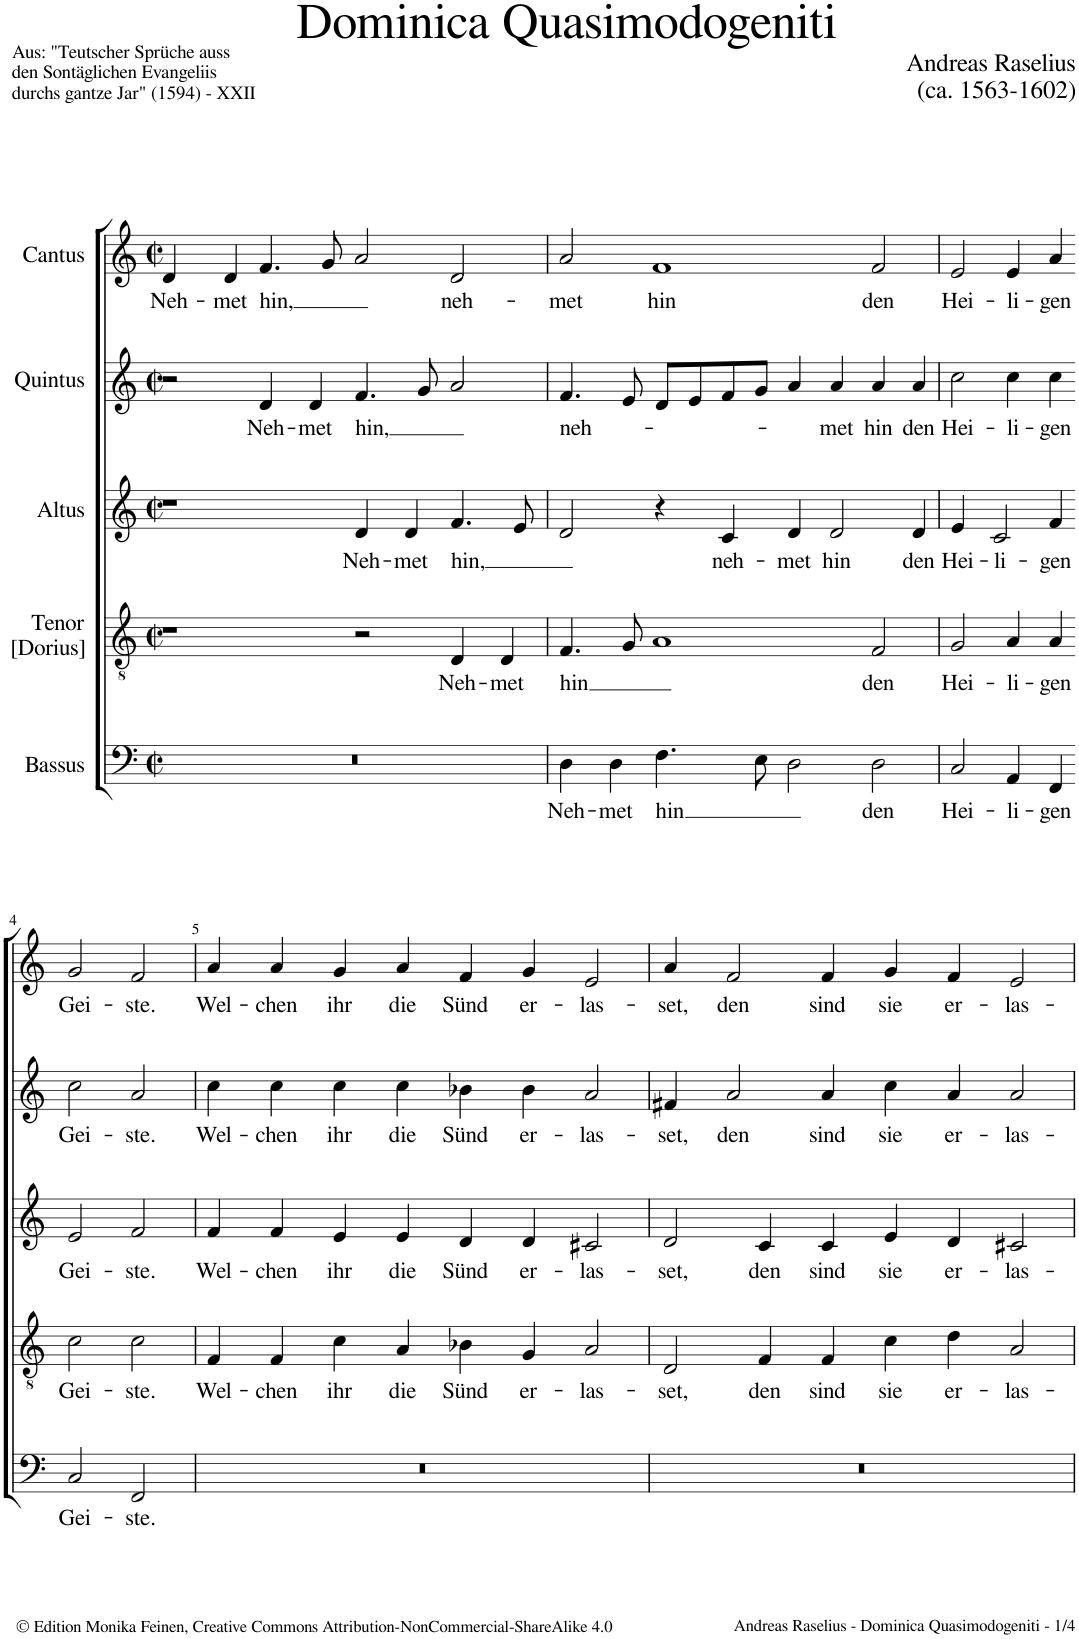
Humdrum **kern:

**kern	**text	**kern	**text	**kern	**text	**kern	**text	**kern	**text
*part5	*part5	*part4	*part4	*part3	*part3	*part2	*part2	*part1	*part1
*staff5	*staff5	*staff4	*staff4	*staff3	*staff3	*staff2	*staff2	*staff1	*staff1
*I"Bassus	*	*I"Tenor [Dorius]	*	*I"Altus	*	*I"Quintus	*	*I"Cantus	*
*clefF4	*	*clefGv2	*	*clefG2	*	*clefG2	*	*clefG2	*
*k[]	*	*k[]	*	*k[]	*	*k[]	*	*k[]	*
*M4/2	*	*M4/2	*	*M4/2	*	*M4/2	*	*M4/2	*
*met(c|)	*	*met(c|)	*	*met(c|)	*	*met(c|)	*	*met(c|)	*
=1	=1	=1	=1	=1	=1	=1	=1	=1	=1
!	!	!	!	!	!	!	!	!	!LO:LY:b
0r	.	1r	.	1r	.	2r	.	4d/	Neh-
!	!	!	!	!	!	!	!	!	!LO:LY:b
.	.	.	.	.	.	.	.	4d/	-met
!	!	!	!	!	!	!	!LO:LY:b	!	!LO:LY:b
.	.	.	.	.	.	4d/	Neh-	4.f/	hin,
!	!	!	!	!	!	!	!LO:LY:b	!	!
.	.	.	.	.	.	4d/	-met	.	.
.	.	.	.	.	.	.	.	8g/	.
!	!	!	!	!	!LO:LY:b	!	!LO:LY:b	!	!
.	.	2r	.	4d/	Neh-	4.f/	hin,	2a/	.
!	!	!	!	!	!LO:LY:b	!	!	!	!
.	.	.	.	4d/	-met	.	.	.	.
.	.	.	.	.	.	8g/	.	.	.
!	!	!	!LO:LY:b	!	!LO:LY:b	!	!	!	!LO:LY:b
.	.	4D/	Neh-	4.f/	hin,	2a/	.	2d/	neh-
!	!	!	!LO:LY:b	!	!	!	!	!	!
.	.	4D/	-met	.	.	.	.	.	.
.	.	.	.	8e/	.	.	.	.	.
=2	=2	=2	=2	=2	=2	=2	=2	=2	=2
!	!LO:LY:b	!	!LO:LY:b	!	!	!	!LO:LY:b	!	!LO:LY:b
4D\	Neh-	4.F/	hin	2d/	.	4.f/	neh-	2a/	-met
!	!LO:LY:b	!	!	!	!	!	!	!	!
4D\	-met	.	.	.	.	.	.	.	.
.	.	8G/	.	.	.	8e/	.	.	.
!	!LO:LY:b	!	!	!	!	!	!	!	!LO:LY:b
4.F\	hin	1A	.	4r	.	8d/L	.	1f	hin
.	.	.	.	.	.	8e/	.	.	.
!	!	!	!	!	!LO:LY:b	!	!	!	!
.	.	.	.	4c/	neh-	8f/	.	.	.
8E\	.	.	.	.	.	8g/J	.	.	.
!	!	!	!	!	!LO:LY:b	!	!	!	!
2D\	.	.	.	4d/	-met	4a/	.	.	.
!	!	!	!	!	!LO:LY:b	!	!LO:LY:b	!	!
.	.	.	.	2d/	hin	4a/	-met	.	.
!	!LO:LY:b	!	!LO:LY:b	!	!	!	!LO:LY:b	!	!LO:LY:b
2D\	den	2F/	den	.	.	4a/	hin	2f/	den
!	!	!	!	!	!LO:LY:b	!	!LO:LY:b	!	!
.	.	.	.	4d/	den	4a/	den	.	.
=3	=3	=3	=3	=3	=3	=3	=3	=3	=3
!	!LO:LY:b	!	!LO:LY:b	!	!LO:LY:b	!	!LO:LY:b	!	!LO:LY:b
2C/	Hei-	2G/	Hei-	4e/	Hei-	2cc\	Hei-	2e/	Hei-
!	!	!	!	!	!LO:LY:b	!	!	!	!
.	.	.	.	2c/	-li-	.	.	.	.
!	!LO:LY:b	!	!LO:LY:b	!	!	!	!LO:LY:b	!	!LO:LY:b
4AA/	-li-	4A/	-li-	.	.	4cc\	-li-	4e/	-li-
!	!LO:LY:b	!	!LO:LY:b	!	!LO:LY:b	!	!LO:LY:b	!	!LO:LY:b
4FF/	-gen	4A/	-gen	4f/	-gen	4cc\	-gen	4a/	-gen
!!LO:LB:g=z
=4-	=4-	=4-	=4-	=4-	=4-	=4-	=4-	=4-	=4-
!	!LO:LY:b	!	!LO:LY:b	!	!LO:LY:b	!	!LO:LY:b	!	!LO:LY:b
2C/	Gei-	2c\	Gei-	2e/	Gei-	2cc\	Gei-	2g/	Gei-
!	!LO:LY:b	!	!LO:LY:b	!	!LO:LY:b	!	!LO:LY:b	!	!LO:LY:b
2FF/	-ste.	2c\	-ste.	2f/	-ste.	2a/	-ste.	2f/	-ste.
=5	=5	=5	=5	=5	=5	=5	=5	=5	=5
!	!	!	!LO:LY:b	!	!LO:LY:b	!	!LO:LY:b	!	!LO:LY:b
0r	.	4F/	Wel-	4f/	Wel-	4cc\	Wel-	4a/	Wel-
!	!	!	!LO:LY:b	!	!LO:LY:b	!	!LO:LY:b	!	!LO:LY:b
.	.	4F/	-chen	4f/	-chen	4cc\	-chen	4a/	-chen
!	!	!	!LO:LY:b	!	!LO:LY:b	!	!LO:LY:b	!	!LO:LY:b
.	.	4c\	ihr	4e/	ihr	4cc\	ihr	4g/	ihr
!	!	!	!LO:LY:b	!	!LO:LY:b	!	!LO:LY:b	!	!LO:LY:b
.	.	4A/	die	4e/	die	4cc\	die	4a/	die
!	!	!	!LO:LY:b	!	!LO:LY:b	!	!LO:LY:b	!	!LO:LY:b
.	.	4B-X\	Sünd	4d/	Sünd	4b-X\	Sünd	4f/	Sünd
!	!	!	!LO:LY:b	!	!LO:LY:b	!	!LO:LY:b	!	!LO:LY:b
.	.	4G/	er-	4d/	er-	4b-\	er-	4g/	er-
!	!	!	!LO:LY:b	!	!LO:LY:b	!	!LO:LY:b	!	!LO:LY:b
.	.	2A/	-las-	2c#X/	-las-	2a/	-las-	2e/	-las-
=6	=6	=6	=6	=6	=6	=6	=6	=6	=6
!	!	!	!LO:LY:b	!	!LO:LY:b	!	!LO:LY:b	!	!LO:LY:b
0r	.	2D/	set,	2d/	set,	4f#X/	set,	4a/	set,
!	!	!	!	!	!	!	!LO:LY:b	!	!LO:LY:b
.	.	.	.	.	.	2a/	den	2f/	den
!	!	!	!LO:LY:b	!	!LO:LY:b	!	!	!	!
.	.	4F/	den	4c/	den	.	.	.	.
!	!	!	!LO:LY:b	!	!LO:LY:b	!	!LO:LY:b	!	!LO:LY:b
.	.	4F/	sind	4c/	sind	4a/	sind	4f/	sind
!	!	!	!LO:LY:b	!	!LO:LY:b	!	!LO:LY:b	!	!LO:LY:b
.	.	4c\	sie	4e/	sie	4cc\	sie	4g/	sie
!	!	!	!LO:LY:b	!	!LO:LY:b	!	!LO:LY:b	!	!LO:LY:b
.	.	4d\	er-	4d/	er-	4a/	er-	4f/	er-
!	!	!	!LO:LY:b	!	!LO:LY:b	!	!LO:LY:b	!	!LO:LY:b
.	.	2A/	-las-	2c#X/	-las-	2a/	-las-	2e/	-las-
=	=	=	=	=	=	=	=	=	=
*-	*-	*-	*-	*-	*-	*-	*-	*-	*-
